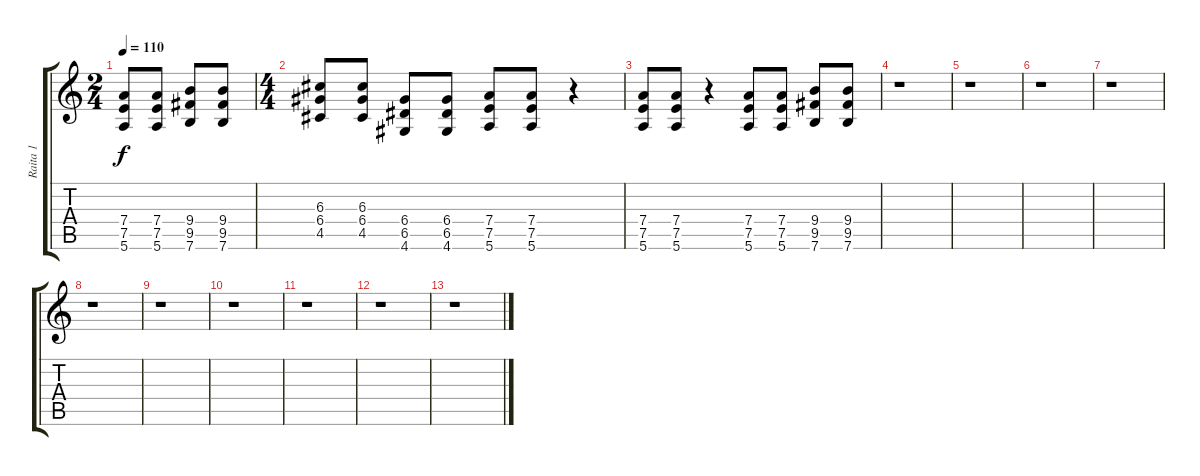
\track ("Raita 1" "Raita 1") {instrument overdrivenguitar}
\staff {score tabs}
\tuning (E4 B3 G3 D3 A2 E2) {hide}
\ts (2 4)
\tempo 110
\clef g2
\ks c
(7.4 7.5 5.6).8{dy f} (7.4 7.5 5.6).8 (9.4 9.5 7.6).8 (9.4 9.5 7.6).8 |
\ts (4 4)
(6.3 6.4 4.5).8 (6.3 6.4 4.5).8 (6.4 6.5 4.6).8 (6.4 6.5 4.6).8 (7.4 7.5 5.6).8 (7.4 7.5 5.6).8 r.4 |
(7.4 7.5 5.6).8 (7.4 7.5 5.6).8 r.4 (7.4 7.5 5.6).8 (7.4 7.5 5.6).8 (9.4 9.5 7.6).8 (9.4 9.5 7.6).8 |
r.1 |
r.1 |
r.1 |
r.1 |
r.1 |
r.1 |
r.1 |
r.1 |
r.1 |
r.1
